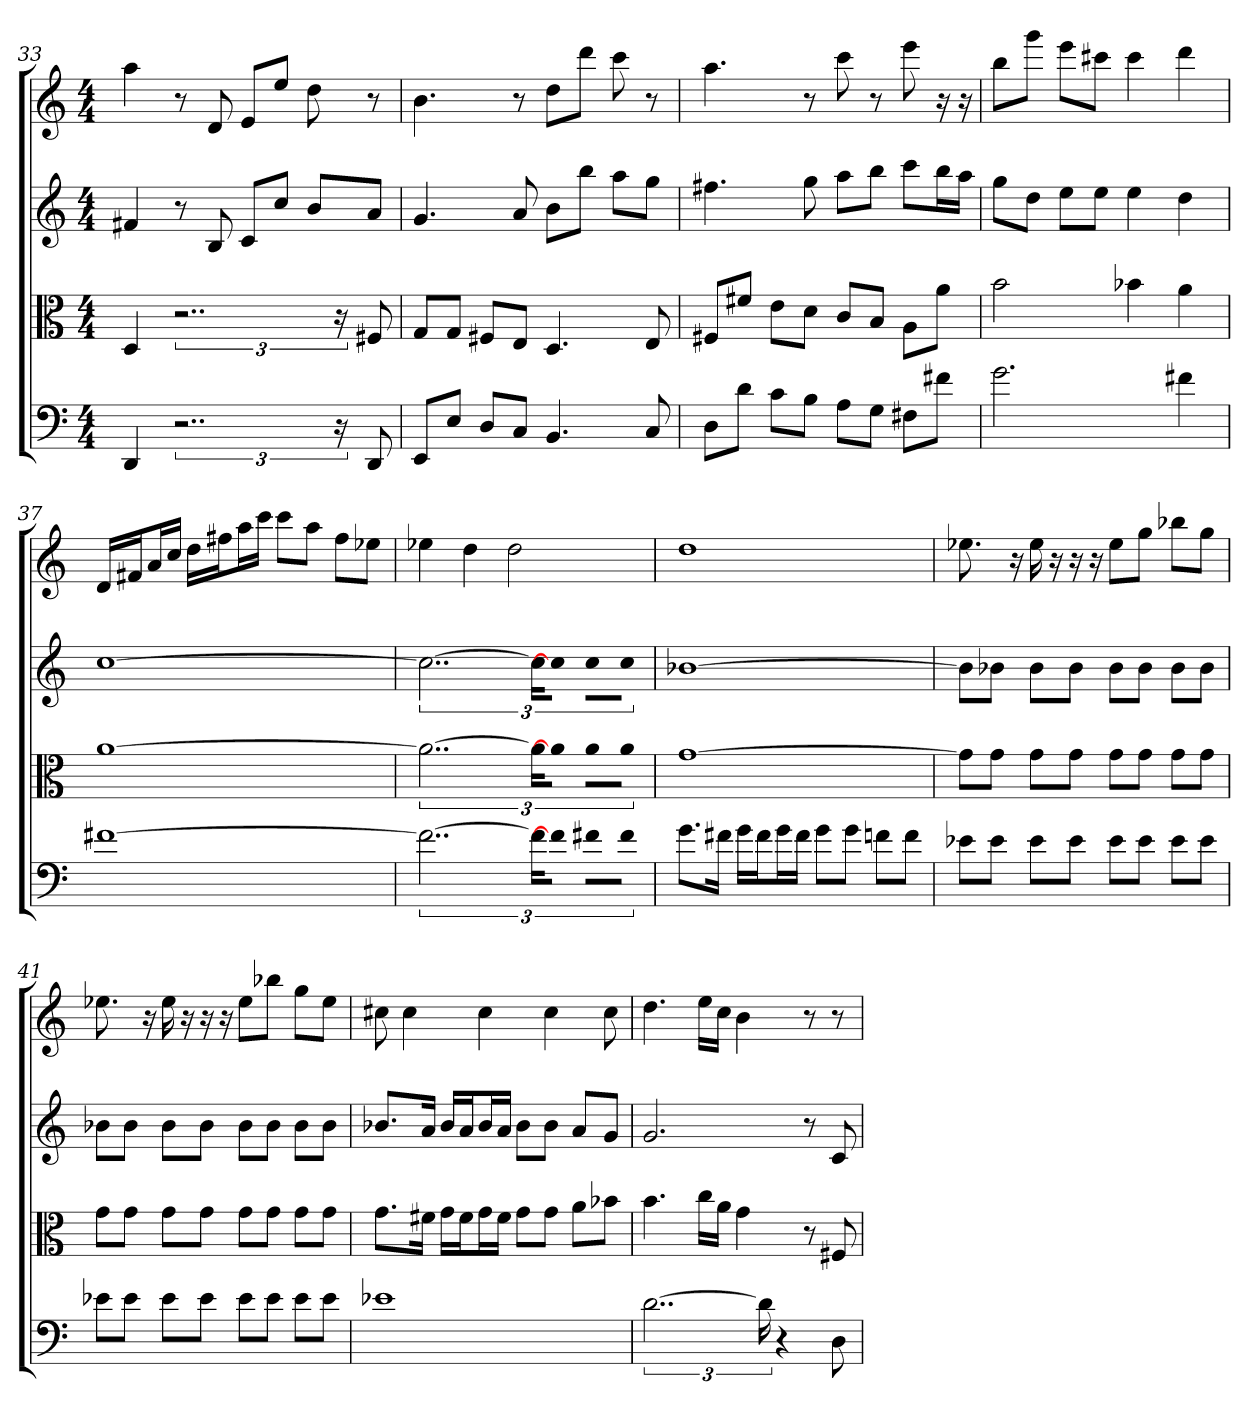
**kern	**kern	**kern	**kern
*part4	*part3	*part2	*part1
*staff4	*staff3	*staff2	*staff1
*clefF4	*clefC3	*clefG2	*clefG2
*k[]	*k[]	*k[]	*k[]
*C:	*C:	*C:	*C:
*M4/4	*M4/4	*M4/4	*M4/4
=33	=33	=33	=33
4DD	4D	4f#X	4aa
3..r	3..r	8r	8r
.	.	8B	8d
.	.	8c/L	8e/L
.	.	8cc/J	8ee/J
.	.	8b/L	8dd
24r	24r	.	.
8DD	8F#X	8a/J	8r
=34	=34	=34	=34
8EE/L	8G/L	4.g	4.b
8E/J	8G/J	.	.
8D/L	8F#X/L	.	.
8C/J	8E/J	8a	8r
4.BB	4.D	8b\L	8dd\L
.	.	8bb\J	8ddd\J
.	.	8aa\L	8ccc
8C	8E	8gg\J	8r
=35	=35	=35	=35
8D\L	8F#X/L	4.ff#X	4.aa
8d\J	8f#X/J	.	.
8c\L	8e\L	.	.
8B\J	8d\J	8gg	8r
8A\L	8c/L	8aa\L	8ccc
8G\J	8B/J	8bb\J	8r
8F#X\L	8A\L	8ccc\L	8eee
8f#X\J	8a\J	16bb\L	16r
.	.	16aa\JJ	16r
=36	=36	=36	=36
2.g	2b	8gg\L	8bb\L
.	.	8dd\J	8ggg\J
.	.	8ee\L	8eee\L
.	.	8ee\J	8ccc#X\J
.	4b-X	4ee	4ccc#
4f#X	4a	4dd	4ddd
=37	=37	=37	=37
[1f#X	[1a	[1cc	16d/LL
.	.	.	16f#X/J
.	.	.	16a/L
.	.	.	16cc/JJ
.	.	.	16dd\LL
.	.	.	16ff#X\J
.	.	.	16aa\L
.	.	.	16ccc\JJ
.	.	.	8ccc\L
.	.	.	8aa\J
.	.	.	8ff#\L
.	.	.	8ee-X\J
=38	=38	=38	=38
3..f#_	3..a_	3..cc_	4ee-X
.	.	.	4dd
.	.	.	2dd
24f#\KL]	24a\KL]	24cc\KL]	.
8f#\J]	8a\J]	8cc\J]	.
8f#X\L	8a\L	8cc\L	.
8f#\J	8a\J	8cc\J	.
=39	=39	=39	=39
8.g\L	[1g	[1b-X	1dd
16f#X\Jk	.	.	.
16g\LL	.	.	.
16f#\J	.	.	.
16g\L	.	.	.
16f#\JJ	.	.	.
8g\L	.	.	.
8g\J	.	.	.
8fn\L	.	.	.
8f\J	.	.	.
=40	=40	=40	=40
8e-X\L	8g\L]	8b-\L]	8.ee-X
8e-\J	8g\J	8b-X\J	.
.	.	.	16r
8e-\L	8g\L	8b-\L	16ee-
.	.	.	16r
8e-\J	8g\J	8b-\J	16r
.	.	.	16r
8e-\L	8g\L	8b-\L	8ee-\L
8e-\J	8g\J	8b-\J	8gg\J
8e-\L	8g\L	8b-\L	8bb-X\L
8e-\J	8g\J	8b-\J	8gg\J
=41	=41	=41	=41
8e-X\L	8g\L	8b-X\L	8.ee-X
8e-\J	8g\J	8b-\J	.
.	.	.	16r
8e-\L	8g\L	8b-\L	16ee-
.	.	.	16r
8e-\J	8g\J	8b-\J	16r
.	.	.	16r
8e-\L	8g\L	8b-\L	8ee-\L
8e-\J	8g\J	8b-\J	8bb-X\J
8e-\L	8g\L	8b-\L	8gg\L
8e-\J	8g\J	8b-\J	8ee-\J
=42	=42	=42	=42
1e-X	8.g\L	8.b-X/L	8cc#X
.	.	.	4cc#
.	16f#X\Jk	16a/Jk	.
.	16g\LL	16b-/LL	.
.	16f#\J	16a/J	.
.	16g\L	16b-/L	4cc#
.	16f#\JJ	16a/JJ	.
.	8g\L	8b-\L	.
.	8g\J	8b-\J	4cc#
.	8a\L	8a/L	.
.	8b-X\J	8g/J	8cc#
=43	=43	=43	=43
[3..d	4.b	2.g	4.dd
.	16cc\LL	.	16ee\LL
.	16a\JJ	.	16cc\JJ
.	4g	.	4b
24d]	.	.	.
4r	.	.	.
.	8r	8r	8r
8D	8F#X	8c	8r
=	=	=	=
*-	*-	*-	*-
